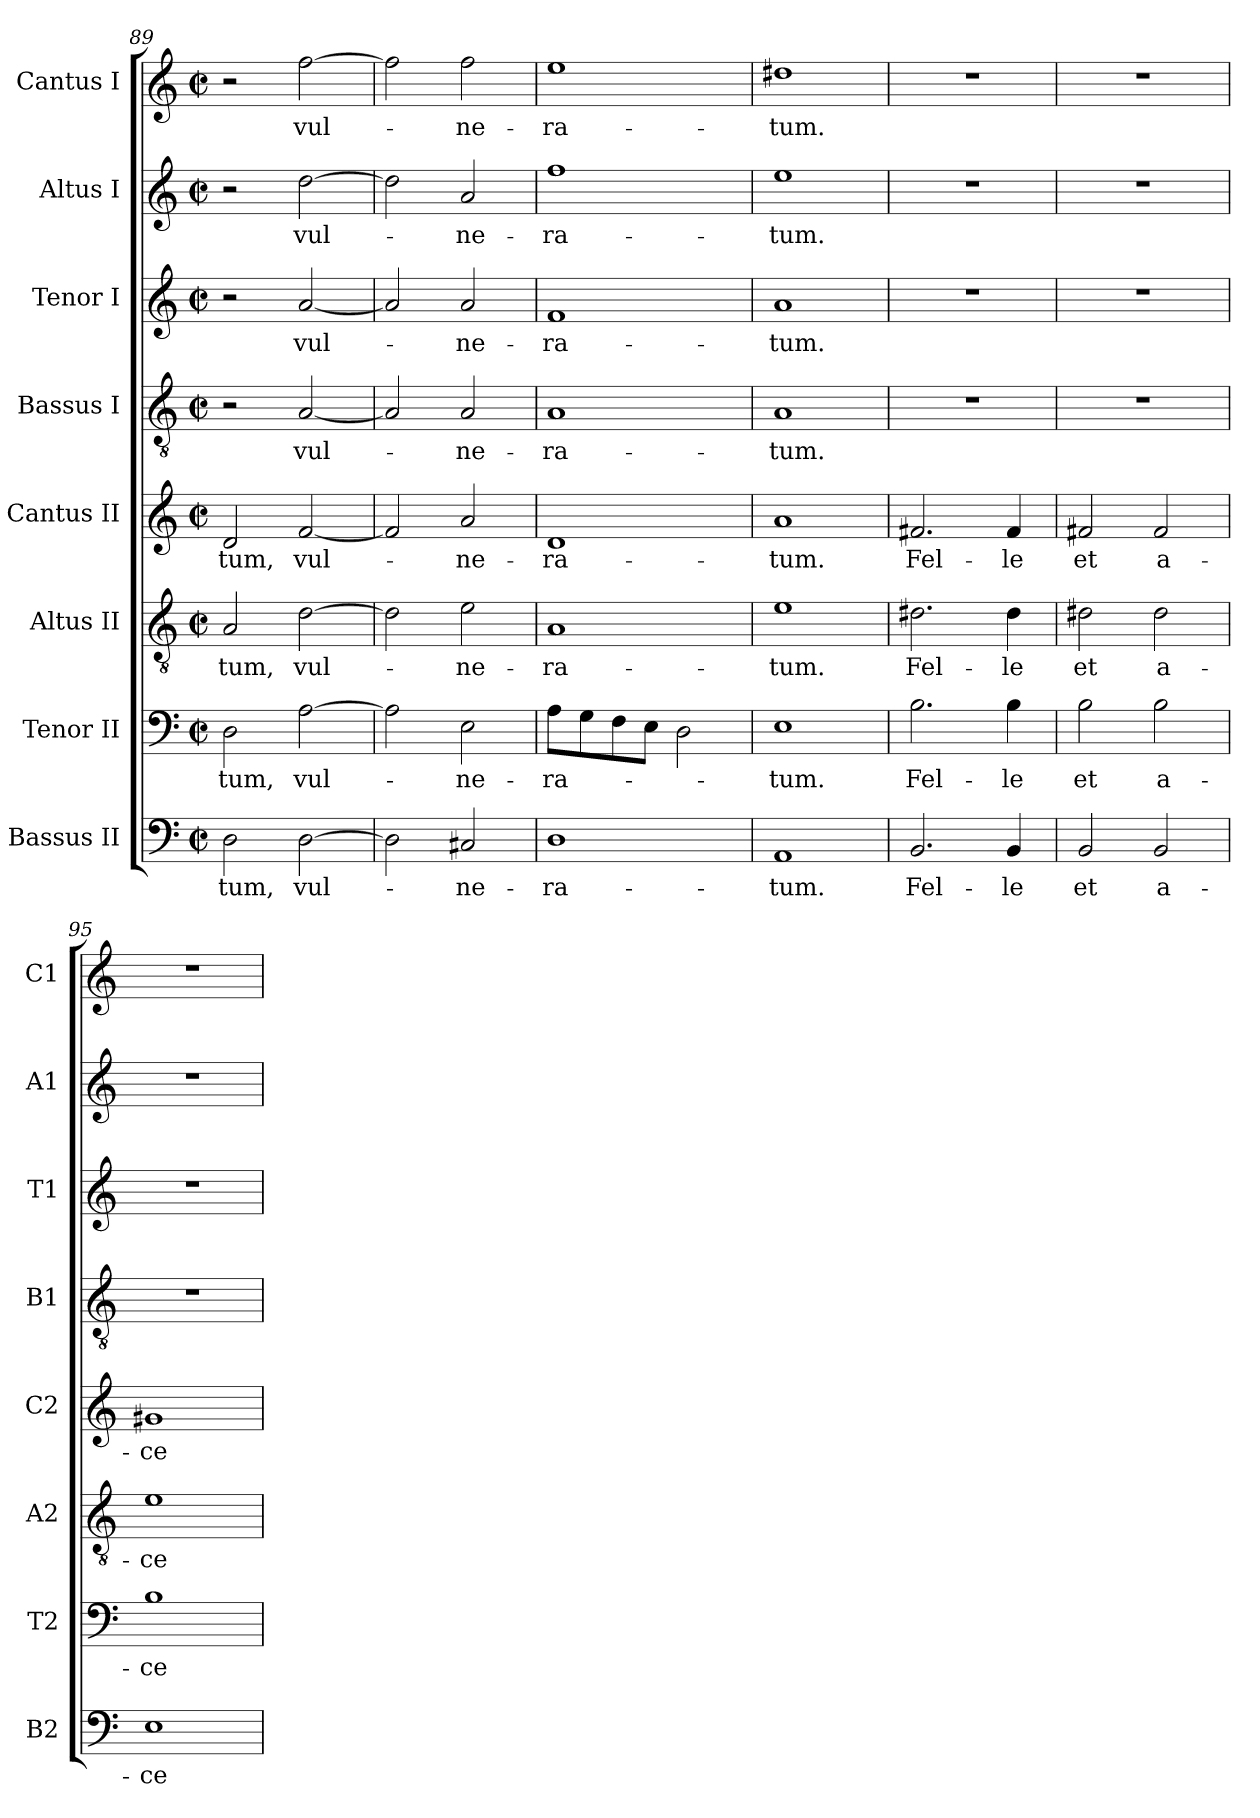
**kern	**text	**kern	**text	**kern	**text	**kern	**text	**kern	**text	**kern	**text	**kern	**text	**kern	**text
*part8	*part8	*part7	*part7	*part6	*part6	*part5	*part5	*part4	*part4	*part3	*part3	*part2	*part2	*part1	*part1
*staff8	*staff8	*staff7	*staff7	*staff6	*staff6	*staff5	*staff5	*staff4	*staff4	*staff3	*staff3	*staff2	*staff2	*staff1	*staff1
*I"Bassus II	*	*I"Tenor II	*	*I"Altus II	*	*I"Cantus II	*	*I"Bassus I	*	*I"Tenor I	*	*I"Altus I	*	*I"Cantus I	*
*I'B2	*	*I'T2	*	*I'A2	*	*I'C2	*	*I'B1	*	*I'T1	*	*I'A1	*	*I'C1	*
*clefF4	*	*clefF4	*	*clefGv2	*	*clefG2	*	*clefGv2	*	*clefG2	*	*clefG2	*	*clefG2	*
*k[]	*	*k[]	*	*k[]	*	*k[]	*	*k[]	*	*k[]	*	*k[]	*	*k[]	*
*C:	*	*C:	*	*C:	*	*C:	*	*C:	*	*C:	*	*C:	*	*C:	*
*M2/2	*	*M2/2	*	*M2/2	*	*M2/2	*	*M2/2	*	*M2/2	*	*M2/2	*	*M2/2	*
*met(c|)	*	*met(c|)	*	*met(c|)	*	*met(c|)	*	*met(c|)	*	*met(c|)	*	*met(c|)	*	*met(c|)	*
=89	=89	=89	=89	=89	=89	=89	=89	=89	=89	=89	=89	=89	=89	=89	=89
!	!LO:LY:b	!	!	!	!	!	!	!	!	!	!	!	!	!	!
!	!	!	!LO:LY:b	!	!	!	!	!	!	!	!	!	!	!	!
!	!	!	!	!	!LO:LY:b	!	!	!	!	!	!	!	!	!	!
!	!	!	!	!	!	!	!LO:LY:b	!	!	!	!	!	!	!	!
2D\	-tum,	2D\	-tum,	2A/	-tum,	2d/	-tum,	2r	.	2r	.	2r	.	2r	.
!	!LO:LY:b	!	!	!	!	!	!	!	!	!	!	!	!	!	!
!	!	!	!LO:LY:b	!	!	!	!	!	!	!	!	!	!	!	!
!	!	!	!	!	!LO:LY:b	!	!	!	!	!	!	!	!	!	!
!	!	!	!	!	!	!	!LO:LY:b	!	!	!	!	!	!	!	!
!	!	!	!	!	!	!	!	!	!LO:LY:b	!	!	!	!	!	!
!	!	!	!	!	!	!	!	!	!	!	!LO:LY:b	!	!	!	!
!	!	!	!	!	!	!	!	!	!	!	!	!	!LO:LY:b	!	!
!	!	!	!	!	!	!	!	!	!	!	!	!	!	!	!LO:LY:b
[2D\	vul-	[2A\	vul-	[2d\	vul-	[2f/	vul-	[2A/	vul-	[2a/	vul-	[2dd\	vul-	[2ff\	vul-
=90	=90	=90	=90	=90	=90	=90	=90	=90	=90	=90	=90	=90	=90	=90	=90
2D\]	.	2A\]	.	2d\]	.	2f/]	.	2A/]	.	2a/]	.	2dd\]	.	2ff\]	.
!	!LO:LY:b	!	!	!	!	!	!	!	!	!	!	!	!	!	!
!	!	!	!LO:LY:b	!	!	!	!	!	!	!	!	!	!	!	!
!	!	!	!	!	!LO:LY:b	!	!	!	!	!	!	!	!	!	!
!	!	!	!	!	!	!	!LO:LY:b	!	!	!	!	!	!	!	!
!	!	!	!	!	!	!	!	!	!LO:LY:b	!	!	!	!	!	!
!	!	!	!	!	!	!	!	!	!	!	!LO:LY:b	!	!	!	!
!	!	!	!	!	!	!	!	!	!	!	!	!	!LO:LY:b	!	!
!	!	!	!	!	!	!	!	!	!	!	!	!	!	!	!LO:LY:b
2C#X/	-ne-	2E\	-ne-	2e\	-ne-	2a/	-ne-	2A/	-ne-	2a/	-ne-	2a/	-ne-	2ff\	-ne-
=91	=91	=91	=91	=91	=91	=91	=91	=91	=91	=91	=91	=91	=91	=91	=91
!	!LO:LY:b	!	!	!	!	!	!	!	!	!	!	!	!	!	!
!	!	!	!LO:LY:b	!	!	!	!	!	!	!	!	!	!	!	!
!	!	!	!	!	!LO:LY:b	!	!	!	!	!	!	!	!	!	!
!	!	!	!	!	!	!	!LO:LY:b	!	!	!	!	!	!	!	!
!	!	!	!	!	!	!	!	!	!LO:LY:b	!	!	!	!	!	!
!	!	!	!	!	!	!	!	!	!	!	!LO:LY:b	!	!	!	!
!	!	!	!	!	!	!	!	!	!	!	!	!	!LO:LY:b	!	!
!	!	!	!	!	!	!	!	!	!	!	!	!	!	!	!LO:LY:b
1D	-ra-	8A\L	-ra-	1A	-ra-	1d	-ra-	1A	-ra-	1f	-ra-	1ff	-ra-	1ee	-ra-
.	.	8G\	.	.	.	.	.	.	.	.	.	.	.	.	.
.	.	8F\	.	.	.	.	.	.	.	.	.	.	.	.	.
.	.	8E\J	.	.	.	.	.	.	.	.	.	.	.	.	.
.	.	2D\	.	.	.	.	.	.	.	.	.	.	.	.	.
=92	=92	=92	=92	=92	=92	=92	=92	=92	=92	=92	=92	=92	=92	=92	=92
!	!LO:LY:b	!	!	!	!	!	!	!	!	!	!	!	!	!	!
!	!	!	!LO:LY:b	!	!	!	!	!	!	!	!	!	!	!	!
!	!	!	!	!	!LO:LY:b	!	!	!	!	!	!	!	!	!	!
!	!	!	!	!	!	!	!LO:LY:b	!	!	!	!	!	!	!	!
!	!	!	!	!	!	!	!	!	!LO:LY:b	!	!	!	!	!	!
!	!	!	!	!	!	!	!	!	!	!	!LO:LY:b	!	!	!	!
!	!	!	!	!	!	!	!	!	!	!	!	!	!LO:LY:b	!	!
!	!	!	!	!	!	!	!	!	!	!	!	!	!	!	!LO:LY:b
1AA	-tum.	1E	-tum.	1e	-tum.	1a	-tum.	1A	-tum.	1a	-tum.	1ee	-tum.	1dd#X	-tum.
=93	=93	=93	=93	=93	=93	=93	=93	=93	=93	=93	=93	=93	=93	=93	=93
!	!LO:LY:b	!	!	!	!	!	!	!	!	!	!	!	!	!	!
!	!	!	!LO:LY:b	!	!	!	!	!	!	!	!	!	!	!	!
!	!	!	!	!	!LO:LY:b	!	!	!	!	!	!	!	!	!	!
!	!	!	!	!	!	!	!LO:LY:b	!	!	!	!	!	!	!	!
2.BB/	Fel-	2.B\	Fel-	2.d#X\	Fel-	2.f#X/	Fel-	1r	.	1r	.	1r	.	1r	.
!	!LO:LY:b	!	!	!	!	!	!	!	!	!	!	!	!	!	!
!	!	!	!LO:LY:b	!	!	!	!	!	!	!	!	!	!	!	!
!	!	!	!	!	!LO:LY:b	!	!	!	!	!	!	!	!	!	!
!	!	!	!	!	!	!	!LO:LY:b	!	!	!	!	!	!	!	!
4BB/	-le	4B\	-le	4d#\	-le	4f#/	-le	.	.	.	.	.	.	.	.
=94	=94	=94	=94	=94	=94	=94	=94	=94	=94	=94	=94	=94	=94	=94	=94
!	!LO:LY:b	!	!	!	!	!	!	!	!	!	!	!	!	!	!
!	!	!	!LO:LY:b	!	!	!	!	!	!	!	!	!	!	!	!
!	!	!	!	!	!LO:LY:b	!	!	!	!	!	!	!	!	!	!
!	!	!	!	!	!	!	!LO:LY:b	!	!	!	!	!	!	!	!
2BB/	et	2B\	et	2d#X\	et	2f#X/	et	1r	.	1r	.	1r	.	1r	.
!	!LO:LY:b	!	!	!	!	!	!	!	!	!	!	!	!	!	!
!	!	!	!LO:LY:b	!	!	!	!	!	!	!	!	!	!	!	!
!	!	!	!	!	!LO:LY:b	!	!	!	!	!	!	!	!	!	!
!	!	!	!	!	!	!	!LO:LY:b	!	!	!	!	!	!	!	!
2BB/	a-	2B\	a-	2d#\	a-	2f#/	a-	.	.	.	.	.	.	.	.
=95	=95	=95	=95	=95	=95	=95	=95	=95	=95	=95	=95	=95	=95	=95	=95
!	!LO:LY:b	!	!	!	!	!	!	!	!	!	!	!	!	!	!
!	!	!	!LO:LY:b	!	!	!	!	!	!	!	!	!	!	!	!
!	!	!	!	!	!LO:LY:b	!	!	!	!	!	!	!	!	!	!
!	!	!	!	!	!	!	!LO:LY:b	!	!	!	!	!	!	!	!
1E	-ce-	1B	-ce-	1e	-ce-	1g#X	-ce-	1r	.	1r	.	1r	.	1r	.
=	=	=	=	=	=	=	=	=	=	=	=	=	=	=	=
*-	*-	*-	*-	*-	*-	*-	*-	*-	*-	*-	*-	*-	*-	*-	*-
